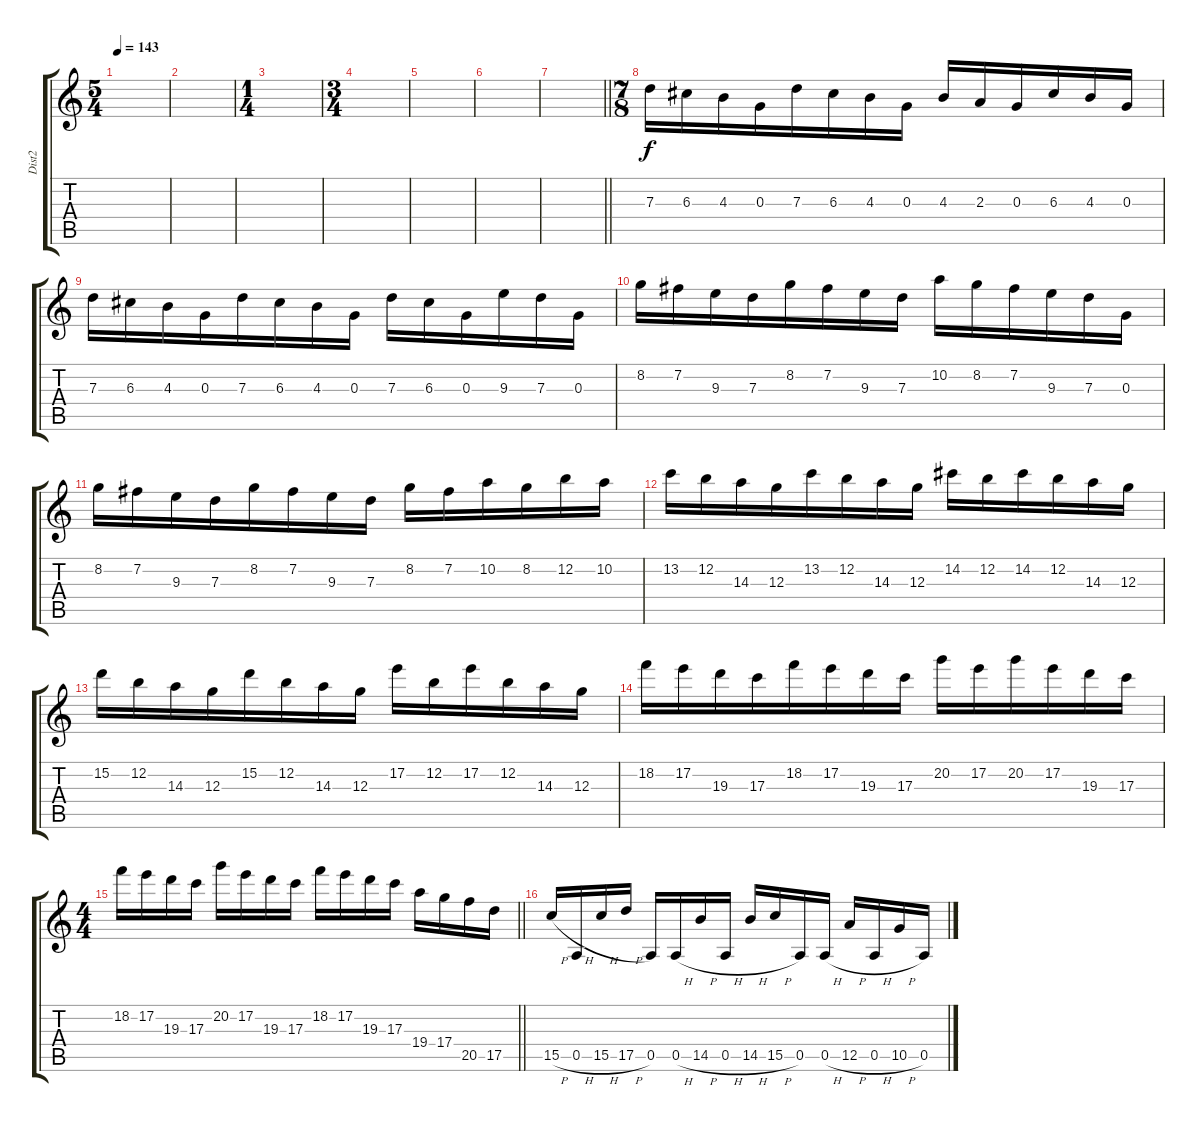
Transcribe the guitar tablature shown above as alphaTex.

\track ("Dist2" "Dist2") {instrument distortionguitar}
\staff {score tabs}
\tuning (E4 B3 G3 D3 A2 E2) {hide}
\ts (5 4)
\section ("" "")
\tempo 143
\clef g2
\ks c
|
|
\ts (1 4)
|
\ts (3 4)
|
|
|
\barLineRight lightlight
|
\ts (7 8)
\section ("" "")
7.3.16 6.3.16 4.3.16 0.3.16 7.3.16 6.3.16 4.3.16 0.3.16 4.3.16 2.3.16 0.3.16 6.3.16 4.3.16 0.3.16 |
7.3.16 6.3.16 4.3.16 0.3.16 7.3.16 6.3.16 4.3.16 0.3.16 7.3.16 6.3.16 0.3.16 9.3.16 7.3.16 0.3.16 |
8.2.16 7.2.16 9.3.16 7.3.16 8.2.16 7.2.16 9.3.16 7.3.16 10.2.16 8.2.16 7.2.16 9.3.16 7.3.16 0.3.16 |
8.2.16 7.2.16 9.3.16 7.3.16 8.2.16 7.2.16 9.3.16 7.3.16 8.2.16 7.2.16 10.2.16 8.2.16 12.2.16 10.2.16 |
13.2.16 12.2.16 14.3.16 12.3.16 13.2.16 12.2.16 14.3.16 12.3.16 14.2.16 12.2.16 14.2.16 12.2.16 14.3.16 12.3.16 |
15.2.16 12.2.16 14.3.16 12.3.16 15.2.16 12.2.16 14.3.16 12.3.16 17.2.16 12.2.16 17.2.16 12.2.16 14.3.16 12.3.16 |
18.2.16 17.2.16 19.3.16 17.3.16 18.2.16 17.2.16 19.3.16 17.3.16 20.2.16 17.2.16 20.2.16 17.2.16 19.3.16 17.3.16 |
\ts (4 4)
\barLineRight lightlight
18.2.16 17.2.16 19.3.16 17.3.16 20.2.16 17.2.16 19.3.16 17.3.16 18.2.16 17.2.16 19.3.16 17.3.16 19.4.16 17.4.16 20.5.16 17.5.16 |
\section ("" "")
15.5{h}.16{beam Up} 0.5{h}.16{beam Up} 15.5{h}.16{beam Up} 17.5{h}.16{beam Up} 0.5.16{beam Up} 0.5{h}.16{beam Up} 14.5{h}.16{beam Up} 0.5{h}.16{beam Up} 14.5{h}.16{beam Up} 15.5{h}.16{beam Up} 0.5.16{beam Up} 0.5{h}.16{beam Up} 12.5{h}.16{beam Up} 0.5{h}.16{beam Up} 10.5{h}.16{beam Up} 0.5.16{beam Up}
